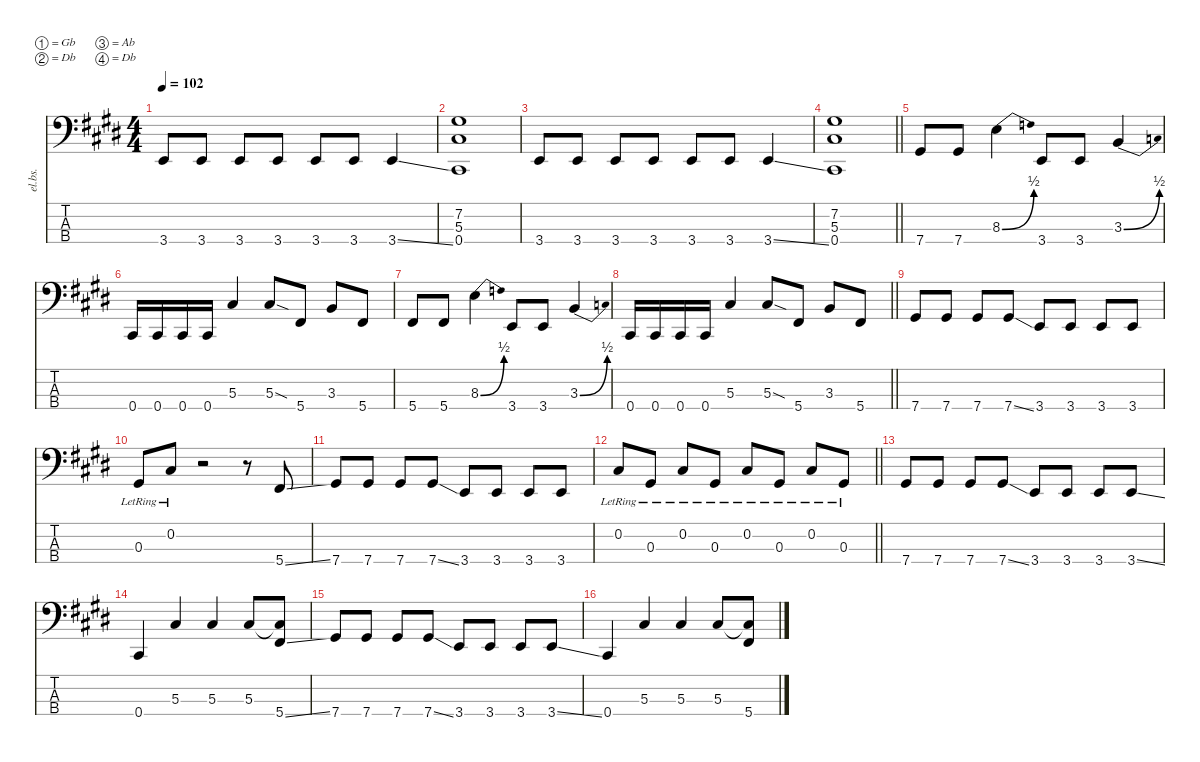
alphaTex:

\defaultSystemsLayout 4
\hideDynamics
\bracketExtendMode nobrackets
\otherSystemsTrackNameOrientation horizontal
\track ("Bass" "el.bs.") {instrument electricbasspick}
\staff {score tabs}
\tuning (Gb2 Db2 Ab1 Db1)
\ts (4 4)
\tempo 102
\clef f4
\ks c#minor
3.4{acc forcenatural}.8{dy f beam Up} 3.4{acc forcenatural}.8{beam Up} 3.4{acc forcenatural}.8{beam Up} 3.4{acc forcenatural}.8{beam Up} 3.4{acc forcenatural}.8{beam Up} 3.4{acc forcenatural}.8{beam Up} 3.4{ss acc forcenatural}.4{beam Up} |
(7.2{acc #} 5.3{acc #} 0.4{acc #}).1{beam Up} |
3.4{acc forcenatural}.8{beam Up} 3.4{acc forcenatural}.8{beam Up} 3.4{acc forcenatural}.8{beam Up} 3.4{acc forcenatural}.8{beam Up} 3.4{acc forcenatural}.8{beam Up} 3.4{acc forcenatural}.8{beam Up} 3.4{ss acc forcenatural}.4{beam Up} |
\barLineRight lightlight
(7.2{acc #} 5.3{acc #} 0.4{acc #}).1{beam Up} |
7.4{acc #}.8{beam Up} 7.4{acc #}.8{beam Up} 8.3{be (bend 0 0 30 2) acc forcenatural}.4{beam Down} 3.4{acc forcenatural}.8{beam Up} 3.4{acc forcenatural}.8{beam Up} 3.3{be (bend 0 0 4.999999799999999 2) acc forcenatural}.4{beam Up} |
0.4{acc #}.16{beam Up} 0.4{acc #}.16{beam Up} 0.4{acc #}.16{beam Up} 0.4{acc #}.16{beam Up} 5.3{acc #}.4{beam Up} 5.3{sod acc #}.8{beam Up} 5.4{acc #}.8{beam Up} 3.3{acc forcenatural}.8{beam Up} 5.4{acc #}.8{beam Up} |
5.4{acc #}.8{beam Up} 5.4{acc #}.8{beam Up} 8.3{be (bend 0 0 30 2) acc forcenatural}.4{beam Down} 3.4{acc forcenatural}.8{beam Up} 3.4{acc forcenatural}.8{beam Up} 3.3{be (bend 0 0 4.999999799999999 2) acc forcenatural}.4{beam Up} |
\barLineRight lightlight
0.4{acc #}.16{beam Up} 0.4{acc #}.16{beam Up} 0.4{acc #}.16{beam Up} 0.4{acc #}.16{beam Up} 5.3{acc #}.4{beam Up} 5.3{sod acc #}.8{beam Up} 5.4{acc #}.8{beam Up} 3.3{acc forcenatural}.8{beam Up} 5.4{acc #}.8{beam Up} |
7.4{acc #}.8{beam Up} 7.4{acc #}.8{beam Up} 7.4{acc #}.8{beam Up} 7.4{ss acc #}.8{beam Up} 3.4{acc forcenatural}.8{beam Up} 3.4{acc forcenatural}.8{beam Up} 3.4{acc forcenatural}.8{beam Up} 3.4{acc forcenatural}.8{beam Up} |
0.3{lr acc #}.8{beam Up} 0.2{lr acc #}.8{beam Up} r.2{beam Up} r.8{beam Up} 5.4{ss acc #}.8{beam Up} |
7.4{acc #}.8{beam Up} 7.4{acc #}.8{beam Up} 7.4{acc #}.8{beam Up} 7.4{ss acc #}.8{beam Up} 3.4{acc forcenatural}.8{beam Up} 3.4{acc forcenatural}.8{beam Up} 3.4{acc forcenatural}.8{beam Up} 3.4{acc forcenatural}.8{beam Up} |
\barLineRight lightlight
0.2{lr acc #}.8{beam Up} 0.3{lr acc #}.8{beam Up} 0.2{lr acc #}.8{beam Up} 0.3{lr acc #}.8{beam Up} 0.2{lr acc #}.8{beam Up} 0.3{lr acc #}.8{beam Up} 0.2{lr acc #}.8{beam Up} 0.3{lr acc #}.8{beam Up} |
7.4{acc #}.8{beam Up} 7.4{acc #}.8{beam Up} 7.4{acc #}.8{beam Up} 7.4{ss acc #}.8{beam Up} 3.4{acc forcenatural}.8{beam Up} 3.4{acc forcenatural}.8{beam Up} 3.4{acc forcenatural}.8{beam Up} 3.4{ss acc forcenatural}.8{beam Up} |
0.4{acc #}.4{beam Up} 5.3{acc #}.4{beam Up} 5.3{acc #}.4{beam Up} 5.3{acc #}.8{beam Up} (5.3{t acc #} 5.4{ss acc #}).8{beam Up} |
7.4{acc #}.8{beam Up} 7.4{acc #}.8{beam Up} 7.4{acc #}.8{beam Up} 7.4{ss acc #}.8{beam Up} 3.4{acc forcenatural}.8{beam Up} 3.4{acc forcenatural}.8{beam Up} 3.4{acc forcenatural}.8{beam Up} 3.4{ss acc forcenatural}.8{beam Up} |
0.4{acc #}.4{beam Up} 5.3{acc #}.4{beam Up} 5.3{acc #}.4{beam Up} 5.3{acc #}.8{beam Up} (5.3{t acc #} 5.4{ss acc #}).8{beam Up}
